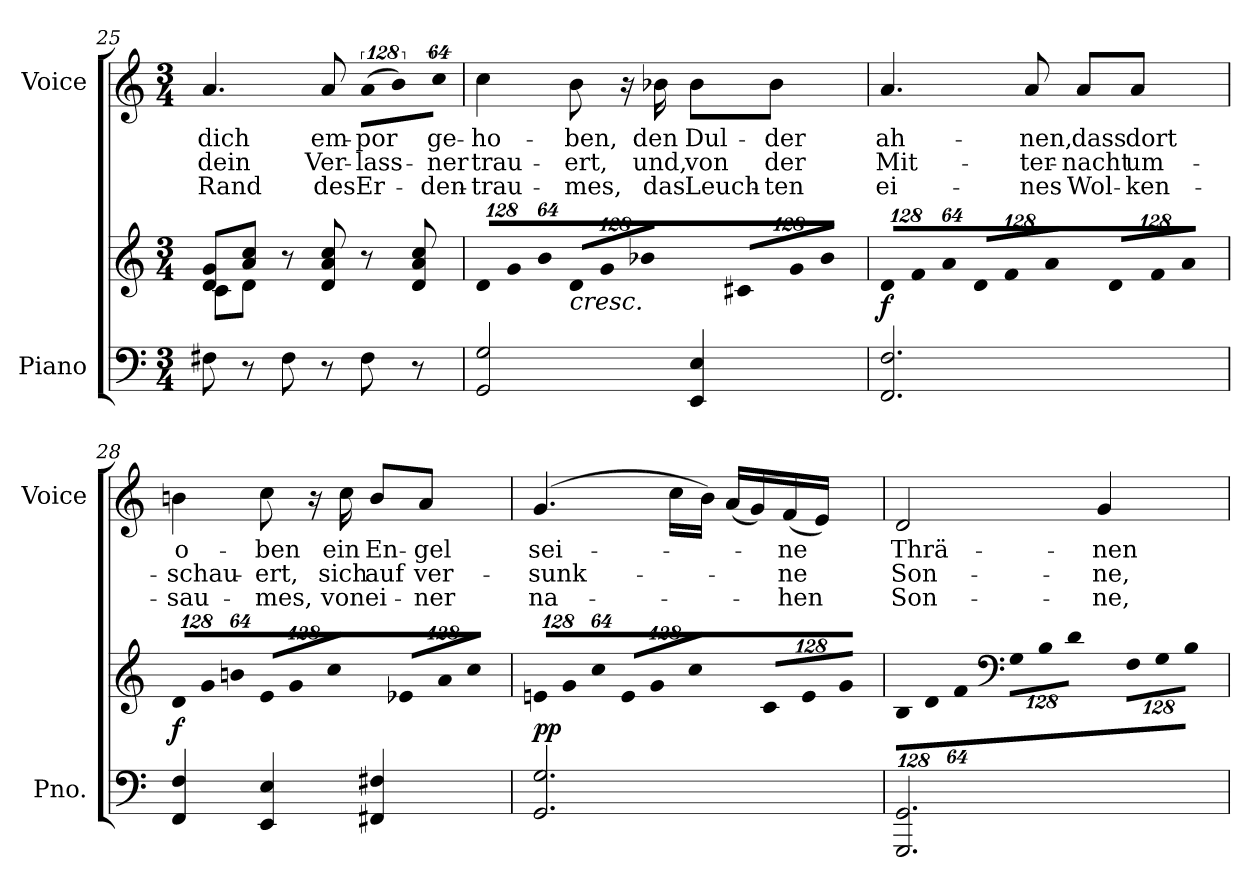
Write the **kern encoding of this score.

**kern	**kern	**dynam	**kern	**text	**text	**text
*part2	*part2	*part2	*part1	*part1	*part1	*part1
*staff3	*staff2	*staff2/3	*staff1	*staff1	*staff1	*staff1
*I"Piano	*	*	*I"Voice	*	*	*
*I'Pno.	*	*	*I'Voice	*	*	*
*clefF4	*clefG2	*	*clefG2	*	*	*
*k[]	*k[]	*	*k[]	*	*	*
*C:	*C:	*	*C:	*	*	*
*M3/4	*M3/4	*	*M3/4	*	*	*
=25	=25	=25	=25	=25	=25	=25
*	*^	*	*	*	*	*
!	!	!	!	!	!LO:LY:b:color=#000000	!LO:LY:b:color=#000000	!LO:LY:b:color=#000000
8F#Xi\	8di/ 8giL	8ci\L	.	4.ai/	dich	dein	Rand
8r	8ai/ 8cciJ	8di\J	.	.	.	.	.
8F#i\	8r	2ryy	.	.	.	.	.
!	!	!	!	!	!LO:LY:b:color=#000000	!LO:LY:b:color=#000000	!LO:LY:b:color=#000000
8r	8di/ 8ai 8cci	.	.	8ai/	em-	Ver-	des
!	!	!	!	!LO:N:vis=8	!	!	!
!	!	!	!	!	!LO:LY:b:color=#000000	!LO:LY:b:color=#000000	!LO:LY:b:color=#000000
8F#i\	8r	.	.	(1024%85ai\L	-por	-lass-	Er-
!	!	!	!	!LO:N:vis=8	!	!	!
.	.	.	.	1024%85bi\)	.	.	.
8r	8di/ 8ai 8cci	.	.	.	.	.	.
!	!	!	!	!LO:N:vis=8	!	!	!
!	!	!	!	!	!LO:LY:b:color=#000000	!LO:LY:b:color=#000000	!LO:LY:b:color=#000000
.	.	.	.	512%43cci\J	ge-	-ner	-den-
*	*v	*v	*	*	*	*	*
=26	=26	=26	=26	=26	=26	=26
*	*Xbrackettup	*	*	*	*	*
!	!LO:N:vis=8	!	!	!	!	!
!	!	!	!	!LO:LY:b:color=#000000	!LO:LY:b:color=#000000	!LO:LY:b:color=#000000
2GGi/ 2Gi	1024%85di/L	.	4cci\	-ho-	trau-	-trau-
!	!LO:N:vis=8	!	!	!	!	!
.	1024%85gi/	.	.	.	.	.
!	!LO:N:vis=8	!	!	!	!	!
.	512%43bi/J	.	.	.	.	.
!	!LO:N:vis=8	!	!	!	!	!
!	!LO:TX:b:i:t=cresc.	!	!	!	!	!
!	!	!	!	!LO:LY:b:color=#000000	!LO:LY:b:color=#000000	!LO:LY:b:color=#000000
.	1024%85di/L	.	8bi\	-ben,	-ert,	-mes,
!	!LO:N:vis=8	!	!	!	!	!
.	1024%85gi/	.	.	.	.	.
.	.	.	16r	.	.	.
!	!LO:N:vis=8	!	!	!	!	!
.	512%43b-Xi/J	.	.	.	.	.
!	!	!	!	!LO:LY:b:color=#000000	!LO:LY:b:color=#000000	!LO:LY:b:color=#000000
.	.	.	16b-Xi\	den	und,	das
!	!LO:N:vis=8	!	!	!	!	!
!	!	!	!	!LO:LY:b:color=#000000	!LO:LY:b:color=#000000	!LO:LY:b:color=#000000
4EEi/ 4Ei	1024%85c#Xi/L	.	8b-i\L	Dul-	von	Leuch-
!	!LO:N:vis=8	!	!	!	!	!
.	1024%85gi/	.	.	.	.	.
!	!	!	!	!LO:LY:b:color=#000000	!LO:LY:b:color=#000000	!LO:LY:b:color=#000000
.	.	.	8b-i\J	-der	der	-ten
!	!LO:N:vis=8	!	!	!	!	!
.	512%43b-i/J	.	.	.	.	.
=27	=27	=27	=27	=27	=27	=27
!	!LO:N:vis=8	!	!	!	!	!
!	!	!	!	!LO:LY:b:color=#000000	!LO:LY:b:color=#000000	!LO:LY:b:color=#000000
2.FFi/ 2.Fi	1024%85di/L	f	4.ai/	ah-	Mit-	ei-
!	!LO:N:vis=8	!	!	!	!	!
.	1024%85fi/	.	.	.	.	.
!	!LO:N:vis=8	!	!	!	!	!
.	512%43ai/J	.	.	.	.	.
!	!LO:N:vis=8	!	!	!	!	!
.	1024%85di/L	.	.	.	.	.
!	!LO:N:vis=8	!	!	!	!	!
.	1024%85fi/	.	.	.	.	.
!	!	!	!	!LO:LY:b:color=#000000	!LO:LY:b:color=#000000	!LO:LY:b:color=#000000
.	.	.	8ai/	-nen,	-ter-	-nes
!	!LO:N:vis=8	!	!	!	!	!
.	512%43ai/J	.	.	.	.	.
!	!LO:N:vis=8	!	!	!	!	!
!	!	!	!	!LO:LY:b:color=#000000	!LO:LY:b:color=#000000	!LO:LY:b:color=#000000
.	1024%85di/L	.	8ai/L	dass	-nacht	Wol-
!	!LO:N:vis=8	!	!	!	!	!
.	1024%85fi/	.	.	.	.	.
!	!	!	!	!LO:LY:b:color=#000000	!LO:LY:b:color=#000000	!LO:LY:b:color=#000000
.	.	.	8ai/J	dort	um-	-ken-
!	!LO:N:vis=8	!	!	!	!	!
.	512%43ai/J	.	.	.	.	.
!!LO:LB:g=z
=28	=28	=28	=28	=28	=28	=28
!	!LO:N:vis=8	!	!	!	!	!
!	!	!	!	!LO:LY:b:color=#000000	!LO:LY:b:color=#000000	!LO:LY:b:color=#000000
4FFi/ 4Fi	1024%85di/L	f	4bni\	o-	-schau-	-sau-
!	!LO:N:vis=8	!	!	!	!	!
.	1024%85gi/	.	.	.	.	.
!	!LO:N:vis=8	!	!	!	!	!
.	512%43bni/J	.	.	.	.	.
!	!LO:N:vis=8	!	!	!	!	!
!	!	!	!	!LO:LY:b:color=#000000	!LO:LY:b:color=#000000	!LO:LY:b:color=#000000
4EEi/ 4Ei	1024%85ei/L	.	8cci\	-ben	-ert,	-mes,
!	!LO:N:vis=8	!	!	!	!	!
.	1024%85gi/	.	.	.	.	.
.	.	.	16r	.	.	.
!	!LO:N:vis=8	!	!	!	!	!
.	512%43cci/J	.	.	.	.	.
!	!	!	!	!LO:LY:b:color=#000000	!LO:LY:b:color=#000000	!LO:LY:b:color=#000000
.	.	.	16cci\	ein	sich	von
!	!LO:N:vis=8	!	!	!	!	!
!	!	!	!	!LO:LY:b:color=#000000	!LO:LY:b:color=#000000	!LO:LY:b:color=#000000
4FF#Xi/ 4F#Xi	1024%85e-Xi/L	.	8bi/L	En-	auf	ei-
!	!LO:N:vis=8	!	!	!	!	!
.	1024%85ai/	.	.	.	.	.
!	!	!	!	!LO:LY:b:color=#000000	!LO:LY:b:color=#000000	!LO:LY:b:color=#000000
.	.	.	8ai/J	-gel	ver-	-ner
!	!LO:N:vis=8	!	!	!	!	!
.	512%43cci/J	.	.	.	.	.
=29	=29	=29	=29	=29	=29	=29
!	!LO:N:vis=8	!	!	!	!	!
!	!	!	!	!LO:LY:b:color=#000000	!LO:LY:b:color=#000000	!LO:LY:b:color=#000000
2.GGi/ 2.Gi	1024%85eni/L	pp	(4.gi/	sei-	-sunk-	na-
!	!LO:N:vis=8	!	!	!	!	!
.	1024%85gi/	.	.	.	.	.
!	!LO:N:vis=8	!	!	!	!	!
.	512%43cci/J	.	.	.	.	.
!	!LO:N:vis=8	!	!	!	!	!
.	1024%85ei/L	.	.	.	.	.
!	!LO:N:vis=8	!	!	!	!	!
.	1024%85gi/	.	.	.	.	.
.	.	.	16cci\LL	.	.	.
!	!LO:N:vis=8	!	!	!	!	!
.	512%43cci/J	.	.	.	.	.
.	.	.	16bi\JJ)	.	.	.
!	!LO:N:vis=8	!	!	!	!	!
.	1024%85ci/L	.	(16ai/LL	.	.	.
.	.	.	16gi/)	.	.	.
!	!LO:N:vis=8	!	!	!	!	!
.	1024%85ei/	.	.	.	.	.
!	!	!	!	!LO:LY:b:color=#000000	!LO:LY:b:color=#000000	!LO:LY:b:color=#000000
.	.	.	(16fi/	-ne	-ne	-hen
!	!LO:N:vis=8	!	!	!	!	!
.	512%43gi/J	.	.	.	.	.
.	.	.	16ei/JJ)	.	.	.
=30	=30	=30	=30	=30	=30	=30
!	!LO:N:vis=8	!	!	!	!	!
!	!	!	!	!LO:LY:b:color=#000000	!LO:LY:b:color=#000000	!LO:LY:b:color=#000000
2.GGGi/ 2.GGi	1024%85Bi/L	.	2di/	Thrä-	Son-	Son-
!	!LO:N:vis=8	!	!	!	!	!
.	1024%85di/	.	.	.	.	.
!	!LO:N:vis=8	!	!	!	!	!
.	512%43fi/J	.	.	.	.	.
*	*clefF4	*	*	*	*	*
!	!LO:N:vis=8	!	!	!	!	!
.	1024%85Gi\L	.	.	.	.	.
!	!LO:N:vis=8	!	!	!	!	!
.	1024%85Bi\	.	.	.	.	.
!	!LO:N:vis=8	!	!	!	!	!
.	512%43di\J	.	.	.	.	.
!	!LO:N:vis=8	!	!	!	!	!
!	!	!	!	!LO:LY:b:color=#000000	!LO:LY:b:color=#000000	!LO:LY:b:color=#000000
.	1024%85Fi\L	.	4gi/	-nen	-ne,	-ne,
!	!LO:N:vis=8	!	!	!	!	!
.	1024%85Gi\	.	.	.	.	.
!	!LO:N:vis=8	!	!	!	!	!
.	512%43Bi\J	.	.	.	.	.
=	=	=	=	=	=	=
*-	*-	*-	*-	*-	*-	*-
